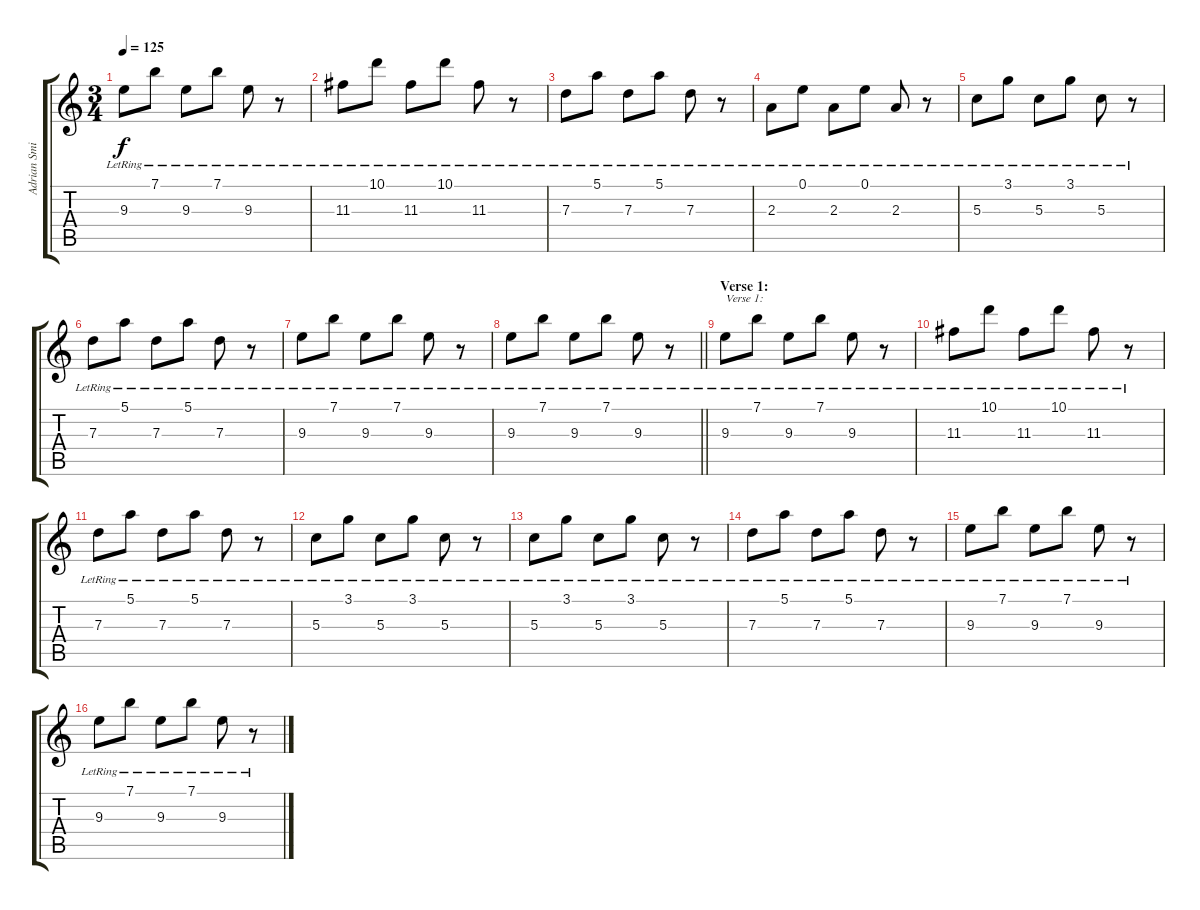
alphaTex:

\track ("Adrian Smith" "Adrian Smi") {instrument overdrivenguitar}
\staff {score tabs}
\tuning (E4 B3 G3 D3 A2 E2) {hide}
\ts (3 4)
\tempo 125
\clef g2
\ks c
9.3{lr}.8{dy f} 7.1{lr}.8 9.3{lr}.8 7.1{lr}.8 9.3{lr}.8 r.8 |
11.3{lr}.8 10.1{lr}.8 11.3{lr}.8 10.1{lr}.8 11.3{lr}.8 r.8 |
7.3{lr}.8 5.1{lr}.8 7.3{lr}.8 5.1{lr}.8 7.3{lr}.8 r.8 |
2.3{lr}.8 0.1{lr}.8 2.3{lr}.8 0.1{lr}.8 2.3{lr}.8 r.8 |
5.3{lr}.8 3.1{lr}.8 5.3{lr}.8 3.1{lr}.8 5.3{lr}.8 r.8 |
7.3{lr}.8 5.1{lr}.8 7.3{lr}.8 5.1{lr}.8 7.3{lr}.8 r.8 |
9.3{lr}.8 7.1{lr}.8 9.3{lr}.8 7.1{lr}.8 9.3{lr}.8 r.8 |
\barLineRight lightlight
9.3{lr}.8 7.1{lr}.8 9.3{lr}.8 7.1{lr}.8 9.3{lr}.8 r.8 |
\section ("" "Verse 1:")
9.3{lr}.8{txt "Verse 1:"} 7.1{lr}.8 9.3{lr}.8 7.1{lr}.8 9.3{lr}.8 r.8 |
11.3{lr}.8 10.1{lr}.8 11.3{lr}.8 10.1{lr}.8 11.3{lr}.8 r.8 |
7.3{lr}.8 5.1{lr}.8 7.3{lr}.8 5.1{lr}.8 7.3{lr}.8 r.8 |
5.3{lr}.8 3.1{lr}.8 5.3{lr}.8 3.1{lr}.8 5.3{lr}.8 r.8 |
5.3{lr}.8 3.1{lr}.8 5.3{lr}.8 3.1{lr}.8 5.3{lr}.8 r.8 |
7.3{lr}.8 5.1{lr}.8 7.3{lr}.8 5.1{lr}.8 7.3{lr}.8 r.8 |
9.3{lr}.8 7.1{lr}.8 9.3{lr}.8 7.1{lr}.8 9.3{lr}.8 r.8 |
9.3{lr}.8 7.1{lr}.8 9.3{lr}.8 7.1{lr}.8 9.3{lr}.8 r.8
